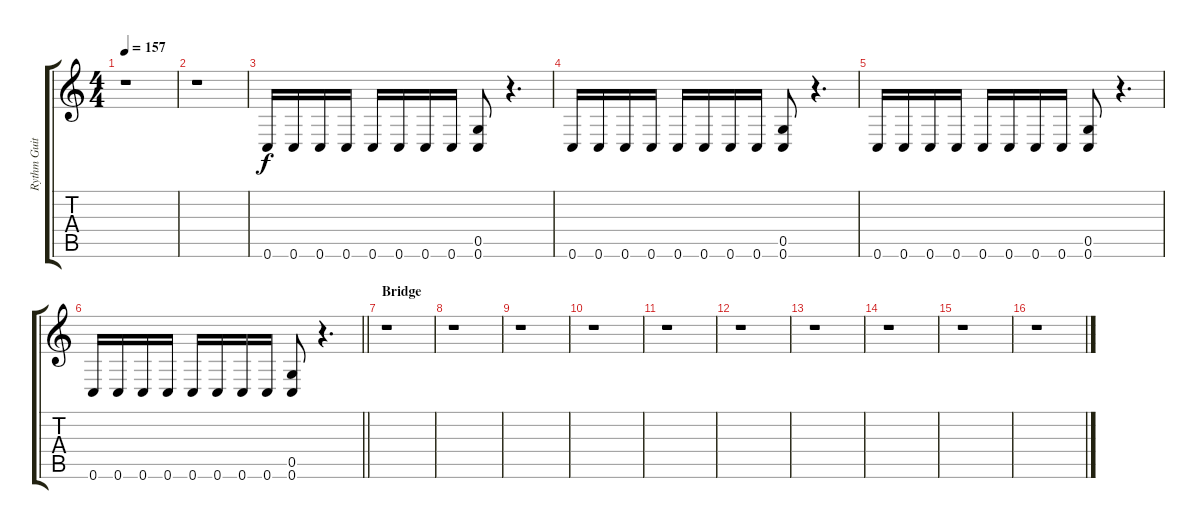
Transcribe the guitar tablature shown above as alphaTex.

\track ("Rythm Guitar" "Rythm Guit") {instrument distortionguitar}
\staff {score tabs}
\tuning (D4 A3 F3 C3 G2 C2) {hide}
\ts (4 4)
\tempo 157
\clef g2
\ks c
r.1{dy f} |
r.1 |
0.6.16 0.6.16 0.6.16 0.6.16 0.6.16 0.6.16 0.6.16 0.6.16 (0.5 0.6).8 r.4{d} |
0.6.16 0.6.16 0.6.16 0.6.16 0.6.16 0.6.16 0.6.16 0.6.16 (0.5 0.6).8 r.4{d} |
0.6.16 0.6.16 0.6.16 0.6.16 0.6.16 0.6.16 0.6.16 0.6.16 (0.5 0.6).8 r.4{d} |
\barLineRight lightlight
0.6.16 0.6.16 0.6.16 0.6.16 0.6.16 0.6.16 0.6.16 0.6.16 (0.5 0.6).8 r.4{d} |
\section ("" "Bridge")
r.1 |
r.1 |
r.1 |
r.1 |
r.1 |
r.1 |
r.1 |
r.1 |
r.1 |
r.1
